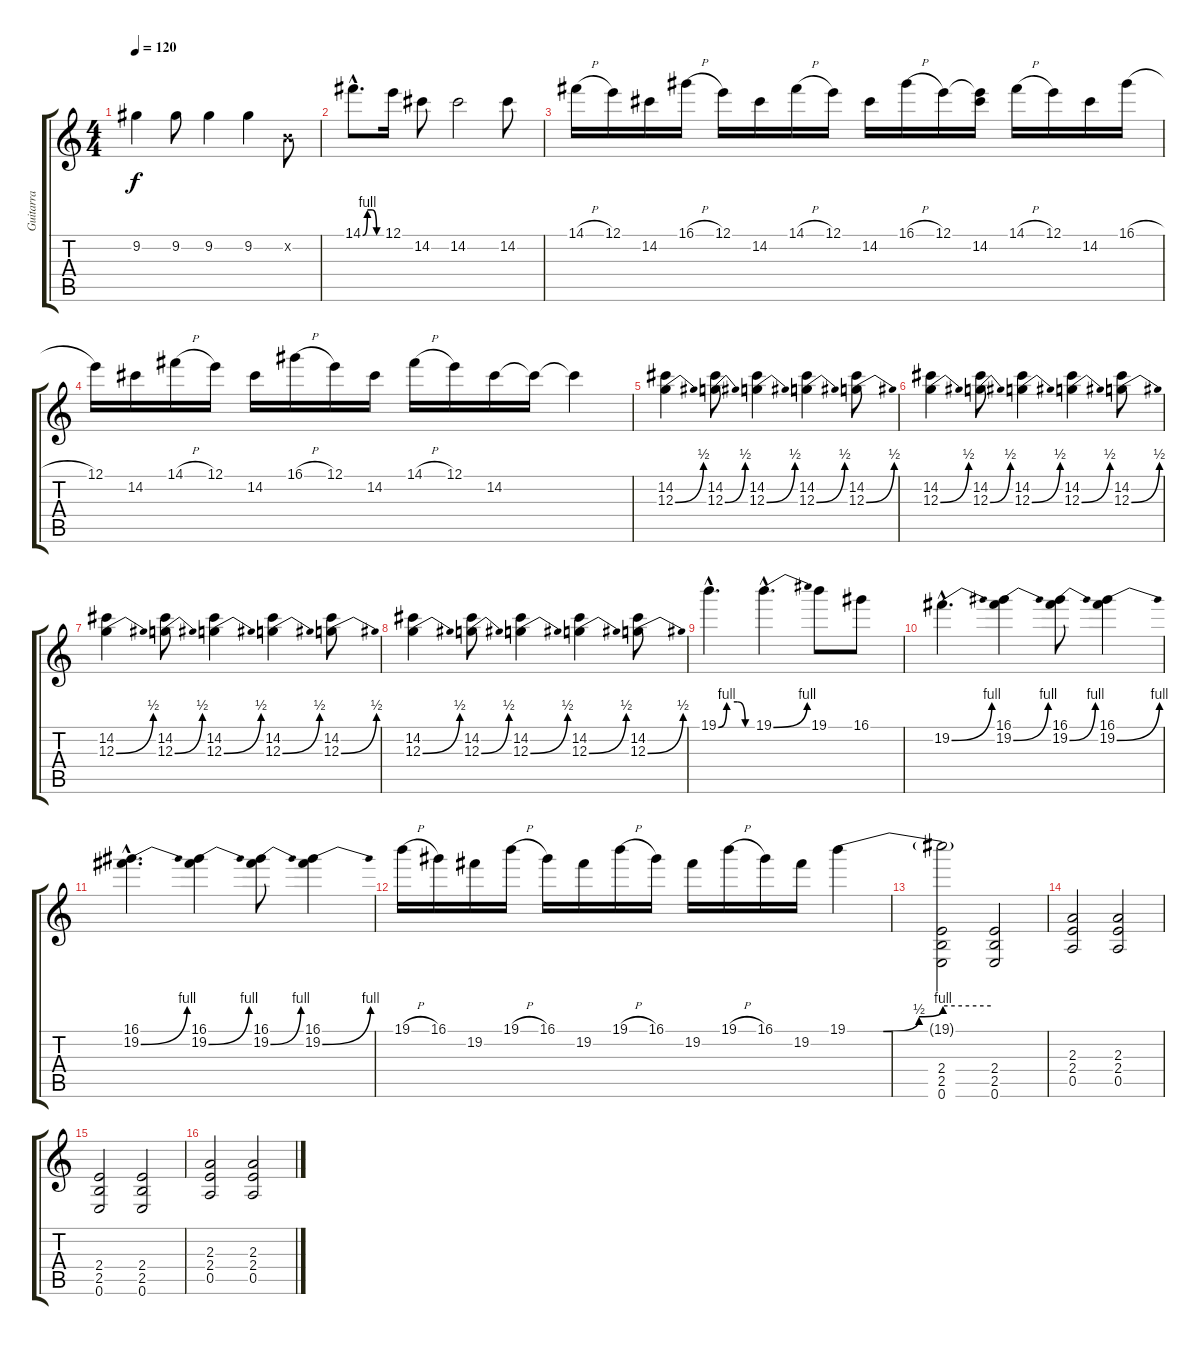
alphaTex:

\track ("Guitarra" "Guitarra") {instrument distortionguitar}
\staff {score tabs}
\tuning (E4 B3 G3 D3 A2 E2) {hide}
\ts (4 4)
\tempo 120
\clef g2
\ks c
9.2.4{dy f} 9.2.8 9.2.4 9.2.4 0.2{x}.8 |
14.1{be (custom 0 0 15 4 30 4 45 0 60 0) hac}.8{d} 12.1.16 14.2.8 14.2.2 14.2.8 |
14.1{h}.16 12.1.16 14.2.16 16.1{h}.16 12.1.16 14.2.16 14.1{h}.16 12.1.16 14.2.16 16.1{h}.16 12.1.16 (12.1{t} 14.2).16 14.1{h}.16 12.1.16 14.2.16 16.1{h}.16 |
12.1.16 14.2.16 14.1{h}.16 12.1.16 14.2.16 16.1{h}.16 12.1.16 14.2.16 14.1{h}.16 12.1.16 14.2.16 14.2{t}.16 14.2{t}.4 |
(14.2 12.3{be (bend 0 0 60 2)}).4 (14.2 12.3{be (bend 0 0 60 2)}).8 (14.2 12.3{be (bend 0 0 60 2)}).4 (14.2 12.3{be (bend 0 0 60 2)}).4 (14.2 12.3{be (bend 0 0 60 2)}).8 |
(14.2 12.3{be (bend 0 0 60 2)}).4 (14.2 12.3{be (bend 0 0 60 2)}).8 (14.2 12.3{be (bend 0 0 60 2)}).4 (14.2 12.3{be (bend 0 0 60 2)}).4 (14.2 12.3{be (bend 0 0 60 2)}).8 |
(14.2 12.3{be (bend 0 0 60 2)}).4 (14.2 12.3{be (bend 0 0 60 2)}).8 (14.2 12.3{be (bend 0 0 60 2)}).4 (14.2 12.3{be (bend 0 0 60 2)}).4 (14.2 12.3{be (bend 0 0 60 2)}).8 |
(14.2 12.3{be (bend 0 0 60 2)}).4 (14.2 12.3{be (bend 0 0 60 2)}).8 (14.2 12.3{be (bend 0 0 60 2)}).4 (14.2 12.3{be (bend 0 0 60 2)}).4 (14.2 12.3{be (bend 0 0 60 2)}).8 |
19.1{be (custom 0 0 15 4 34 4 48 0 60 0) hac}.4{d} 19.1{be (bend 0 0 60 4) hac}.4{d} 19.1.8 16.1.8 |
19.2{be (bend 0 0 60 4) hac}.4{d} (16.1 19.2{be (bend 0 0 60 4)}).4 (16.1 19.2{be (bend 0 0 60 4)}).8 (16.1 19.2{be (bend 0 0 60 4)}).4 |
(16.1{hac} 19.2{be (bend 0 0 60 4) hac}).4{d} (16.1 19.2{be (bend 0 0 60 4)}).4 (16.1 19.2{be (bend 0 0 60 4)}).8 (16.1 19.2{be (bend 0 0 60 4)}).4 |
19.1{h}.16 16.1.16 19.2.16 19.1{h}.16 16.1.16 19.2.16 19.1{h}.16 16.1.16 19.2.16 19.1{h}.16 16.1.16 19.2.16 19.1{be (custom 0 0 15 0 30 2 40 4 60 4)}.4 |
(19.1{t} 2.4 2.5 0.6).2 (2.4 2.5 0.6).2 |
(2.3 2.4 0.5).2 (2.3 2.4 0.5).2 |
(2.4 2.5 0.6).2 (2.4 2.5 0.6).2 |
(2.3 2.4 0.5).2 (2.3 2.4 0.5).2
